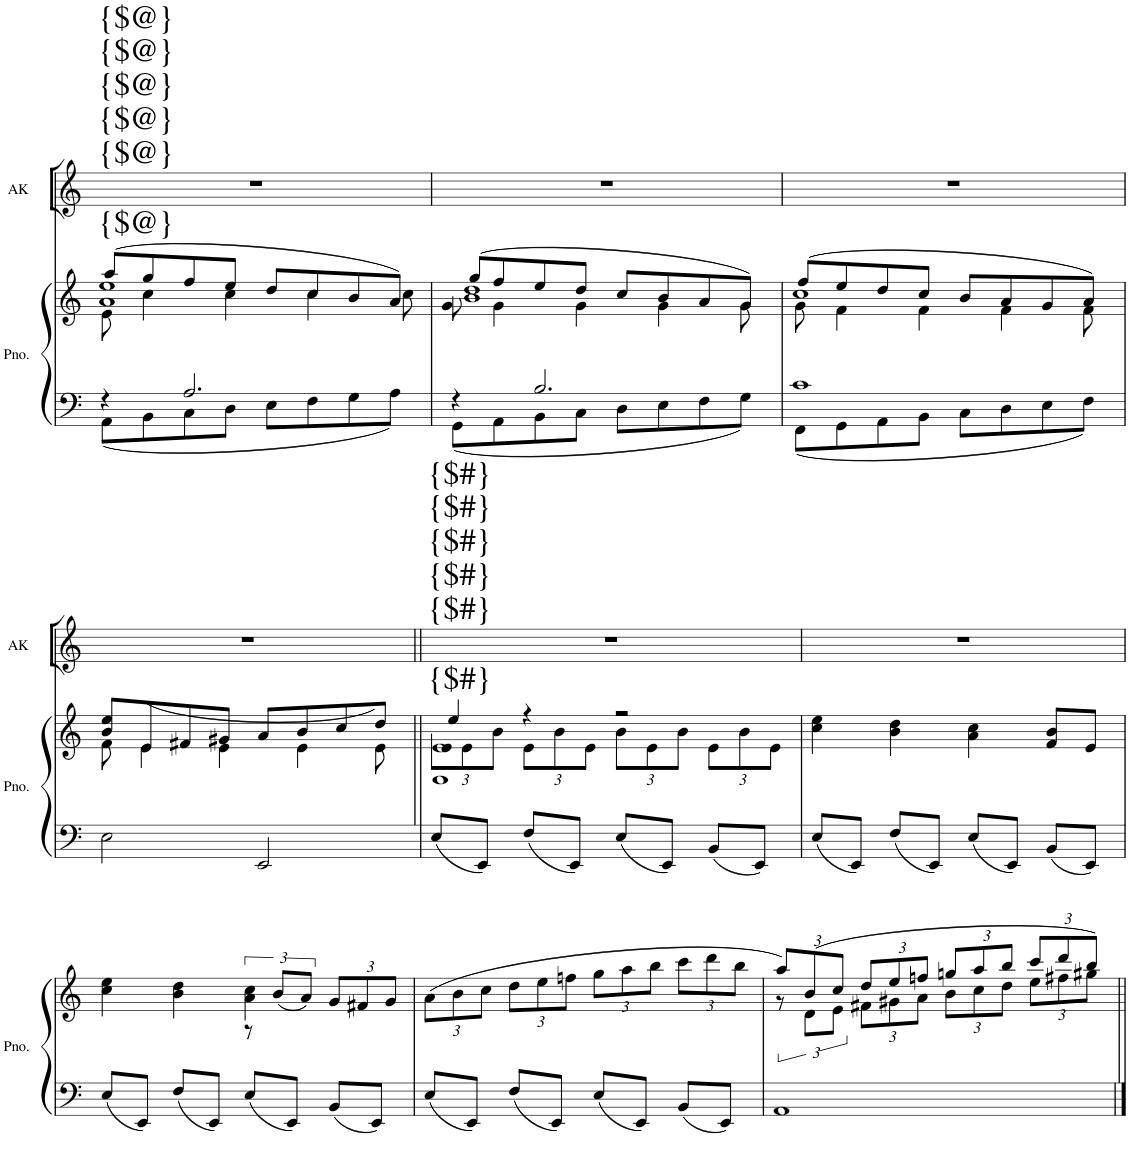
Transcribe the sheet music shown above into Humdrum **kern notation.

**kern	**kern
*part1	*part1
*staff2	*staff1
*I"Piano	*
*I'Pno.	*
!!LO:PB:g=z
*clefF4	*clefG2
*k[]	*k[]
*M4/4	*M4/4
=203	=203
*^	*^
*	*	*	*^
!	!	!LO:TX:a:t={$@}	!	!
4r	8AA\L	(8aa/L	8e\	1a 1ee
.	8BB\	8gg/	4cc\	.
2.A/	8C\	8ff/	.	.
.	8D\J	8ee/J	4cc\	.
.	8E\L	8dd/L	.	.
.	8F\	8cc/	4cc\	.
.	8G\	8b/	.	.
.	8A\J	8a/J)	8cc\	.
=204	=204	=204	=204	=204
4r	8GG\L	(8gg/L	8cc\	1b 1dd
.	8AA\	8ff/	4g\	.
2.B/	8BB\	8ee/	.	.
.	8C\J	8dd/J	4g\	.
.	8D\L	8cc/L	.	.
.	8E\	8b/	4g\	.
.	8F\	8a/	.	.
.	8G\J	8g/J)	8g\	.
=205	=205	=205	=205	=205
1c	8FF\L	(8ff/L	8g\	1cc
.	8GG\	8ee/	4f\	.
.	8AA\	8dd/	.	.
.	8BB\J	8cc/J	4f\	.
.	8C\L	8b/L	.	.
.	8D\	8a/	4f\	.
.	8E\	8g/	.	.
.	8F\J	8a/J)	8f\	.
*v	*v	*	*	*
*	*	*v	*v
!!LO:LB:g=z
=206	=206	=206
2E\	8b/ 8ee/L	8f\
.	8e/	(4e\
.	8f#X/	.
.	8g#X/J	4e\
2EE/	8a/L	.
.	8b/	4e\
.	8cc/	.
.	8dd/J	8e\)
=207||	=207||	=207||
*	*	*Xbrackettup
*	*	*^
!	!LO:TX:a:t={$#}	!	!
8E/L	4ee/	12b\L	1e 1b
.	.	12e\	.
8EE/J	.	.	.
.	.	12b\J	.
8F/L	4r	12e\L	.
.	.	12b\	.
8EE/J	.	.	.
.	.	12e\J	.
8E/L	2r	12b\L	.
.	.	12e\	.
8EE/J	.	.	.
.	.	12b\J	.
8BB/L	.	12e\L	.
.	.	12b\	.
8EE/J	.	.	.
.	.	12e\J	.
*	*v	*v	*v
=208	=208
8E/L	4cc\ 4ee\
8EE/J	.
8F/L	4b\ 4dd\
8EE/J	.
8E/L	4a\ 4cc\
8EE/J	.
8BB/L	8f/ 8b/L
8EE/J	8e/J
!!LO:LB:g=z
=209	=209
*	*^
8E/L	4cc\ 4ee\	2ryy
8EE/J	.	.
8F/L	4b\ 4dd\	.
8EE/J	.	.
*	*	*brackettup
8E/L	4a\ 4cc\	12r
.	.	(12b/L
8EE/J	.	.
.	.	12a/J)
*	*Xbrackettup	*
8BB/L	12g/L	4ryy
.	12f#X/	.
8EE/J	.	.
.	12g/J	.
*	*v	*v
=210	=210
8E/L	(12a\L
.	12b\
8EE/J	.
.	12cc\J
8F/L	12dd\L
.	12ee\
8EE/J	.
.	12ffn\J
8E/L	12gg\L
.	12aa\
8EE/J	.
.	12bb\J
8BB/L	12ccc\L
.	12ddd\
8EE/J	.
.	12bb\J
=211	=211
*	*^
*	*	*brackettup
1AA	12aa/L)	12r
.	(12b/	12d\L
.	12cc/J	12e\J
*	*Xbrackettup	*
.	12dd/L	12f#X\L
.	12ee/	12g#X\
.	12ffn/J	12a\J
.	12ggn/L	12b\L
.	12aa/	12cc\
.	12bb/J	12dd\J
.	12ccc/L	12ee\L
.	12ddd/	12ff#X\
.	12bb/J)	12gg#X\J
*	*v	*v
=||	=||
*-	*-
